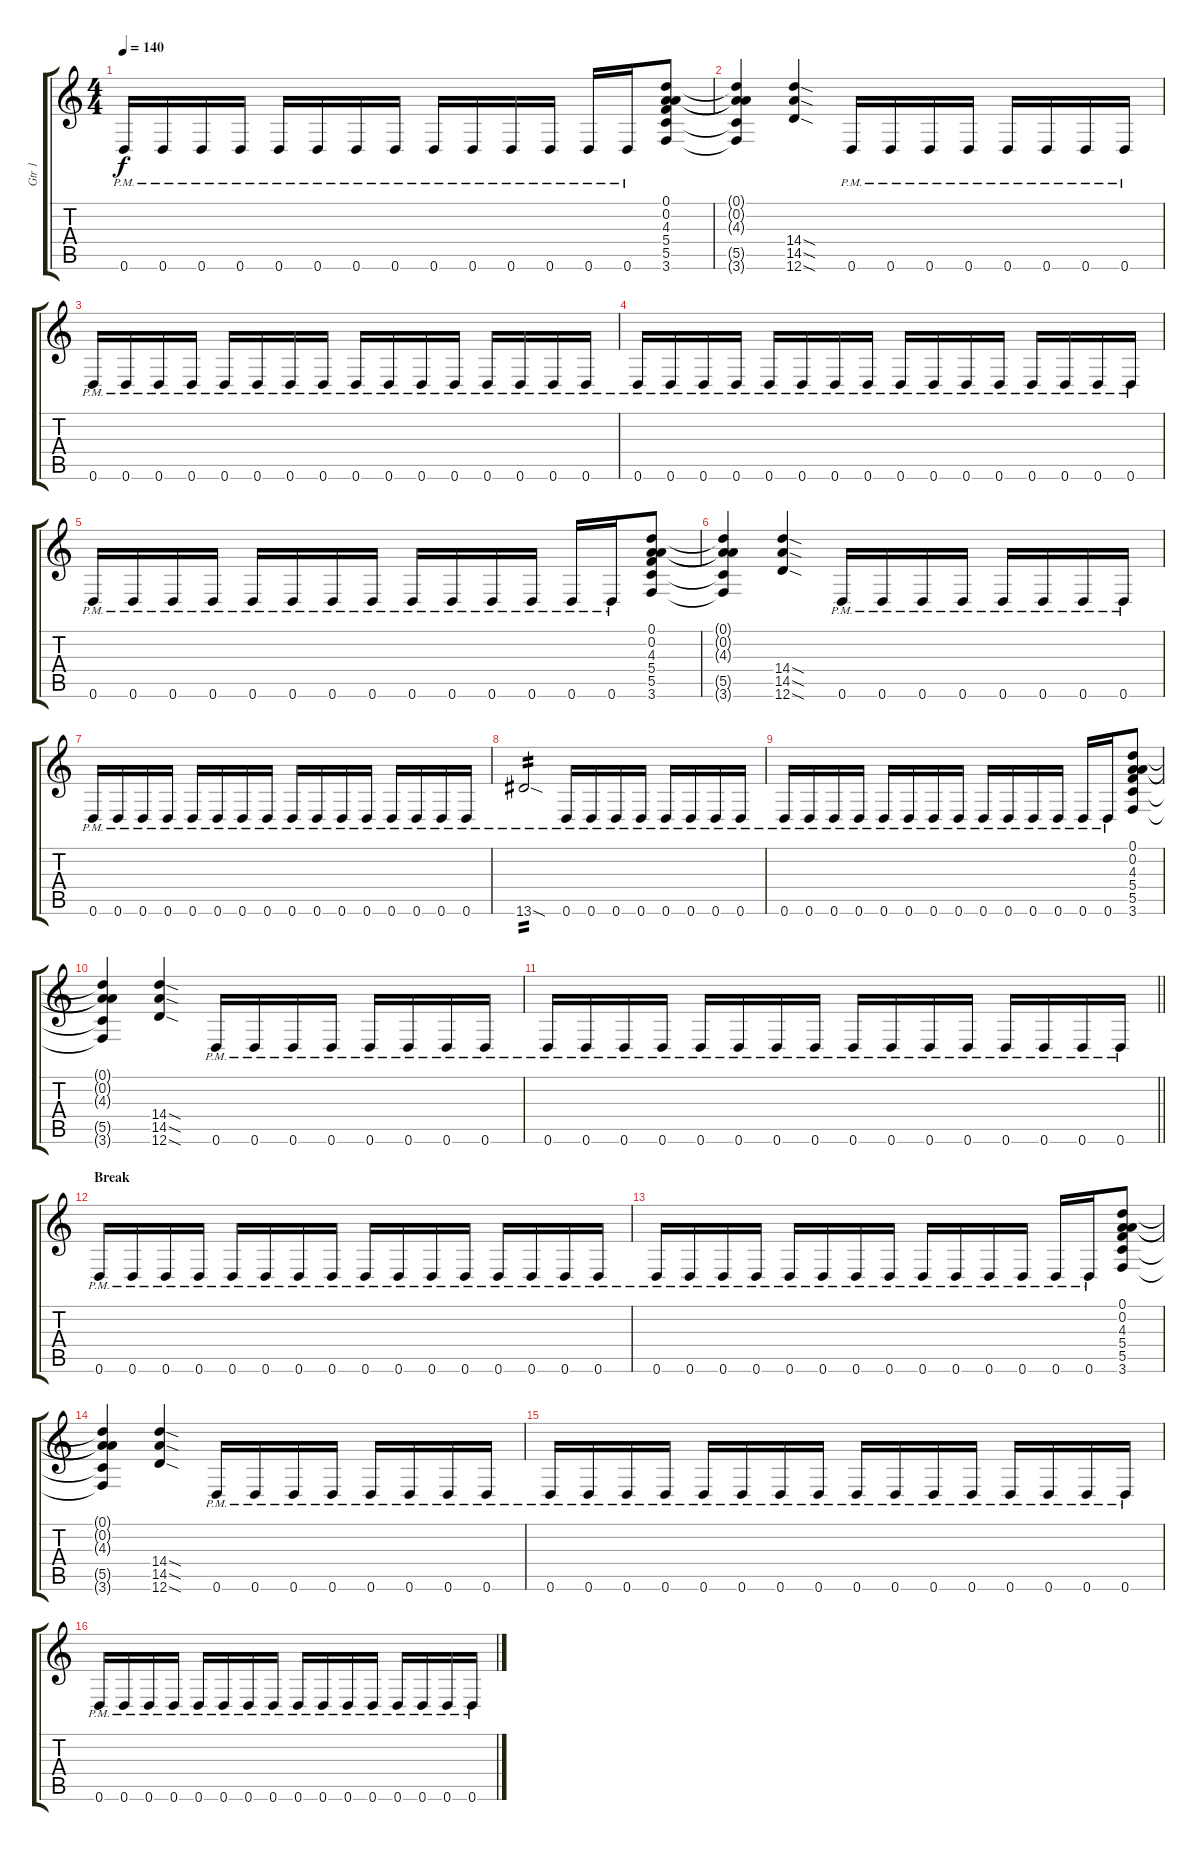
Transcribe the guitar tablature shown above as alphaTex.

\track ("Gtr 1" "Gtr 1") {instrument distortionguitar}
\staff {score tabs}
\tuning (D4 A3 F3 C3 G2 D2) {hide}
\ts (4 4)
\tempo 140
\clef g2
\ks c
0.6{pm}.16{dy f} 0.6{pm}.16 0.6{pm}.16 0.6{pm}.16 0.6{pm}.16 0.6{pm}.16 0.6{pm}.16 0.6{pm}.16 0.6{pm}.16 0.6{pm}.16 0.6{pm}.16 0.6{pm}.16 0.6{pm}.16 0.6{pm}.16 (0.1 0.2 4.3 5.4 5.5 3.6).8 |
(0.1{t} 0.2{t} 4.3{t} 5.5{t} 3.6{t}).4 (14.4{sod} 14.5{sod} 12.6{sod}).4 0.6{pm}.16 0.6{pm}.16 0.6{pm}.16 0.6{pm}.16 0.6{pm}.16 0.6{pm}.16 0.6{pm}.16 0.6{pm}.16 |
0.6{pm}.16 0.6{pm}.16 0.6{pm}.16 0.6{pm}.16 0.6{pm}.16 0.6{pm}.16 0.6{pm}.16 0.6{pm}.16 0.6{pm}.16 0.6{pm}.16 0.6{pm}.16 0.6{pm}.16 0.6{pm}.16 0.6{pm}.16 0.6{pm}.16 0.6{pm}.16 |
0.6{pm}.16 0.6{pm}.16 0.6{pm}.16 0.6{pm}.16 0.6{pm}.16 0.6{pm}.16 0.6{pm}.16 0.6{pm}.16 0.6{pm}.16 0.6{pm}.16 0.6{pm}.16 0.6{pm}.16 0.6{pm}.16 0.6{pm}.16 0.6{pm}.16 0.6{pm}.16 |
0.6{pm}.16 0.6{pm}.16 0.6{pm}.16 0.6{pm}.16 0.6{pm}.16 0.6{pm}.16 0.6{pm}.16 0.6{pm}.16 0.6{pm}.16 0.6{pm}.16 0.6{pm}.16 0.6{pm}.16 0.6{pm}.16 0.6{pm}.16 (0.1 0.2 4.3 5.4 5.5 3.6).8 |
(0.1{t} 0.2{t} 4.3{t} 5.5{t} 3.6{t}).4 (14.4{sod} 14.5{sod} 12.6{sod}).4 0.6{pm}.16 0.6{pm}.16 0.6{pm}.16 0.6{pm}.16 0.6{pm}.16 0.6{pm}.16 0.6{pm}.16 0.6{pm}.16 |
0.6{pm}.16 0.6{pm}.16 0.6{pm}.16 0.6{pm}.16 0.6{pm}.16 0.6{pm}.16 0.6{pm}.16 0.6{pm}.16 0.6{pm}.16 0.6{pm}.16 0.6{pm}.16 0.6{pm}.16 0.6{pm}.16 0.6{pm}.16 0.6{pm}.16 0.6{pm}.16 |
13.6{sod pm}.2{tp 2} 0.6{pm}.16 0.6{pm}.16 0.6{pm}.16 0.6{pm}.16 0.6{pm}.16 0.6{pm}.16 0.6{pm}.16 0.6{pm}.16 |
0.6{pm}.16 0.6{pm}.16 0.6{pm}.16 0.6{pm}.16 0.6{pm}.16 0.6{pm}.16 0.6{pm}.16 0.6{pm}.16 0.6{pm}.16 0.6{pm}.16 0.6{pm}.16 0.6{pm}.16 0.6{pm}.16 0.6{pm}.16 (0.1 0.2 4.3 5.4 5.5 3.6).8 |
(0.1{t} 0.2{t} 4.3{t} 5.5{t} 3.6{t}).4 (14.4{sod} 14.5{sod} 12.6{sod}).4 0.6{pm}.16 0.6{pm}.16 0.6{pm}.16 0.6{pm}.16 0.6{pm}.16 0.6{pm}.16 0.6{pm}.16 0.6{pm}.16 |
\barLineRight lightlight
0.6{pm}.16 0.6{pm}.16 0.6{pm}.16 0.6{pm}.16 0.6{pm}.16 0.6{pm}.16 0.6{pm}.16 0.6{pm}.16 0.6{pm}.16 0.6{pm}.16 0.6{pm}.16 0.6{pm}.16 0.6{pm}.16 0.6{pm}.16 0.6{pm}.16 0.6{pm}.16 |
\section ("" "Break")
0.6{pm}.16 0.6{pm}.16 0.6{pm}.16 0.6{pm}.16 0.6{pm}.16 0.6{pm}.16 0.6{pm}.16 0.6{pm}.16 0.6{pm}.16 0.6{pm}.16 0.6{pm}.16 0.6{pm}.16 0.6{pm}.16 0.6{pm}.16 0.6{pm}.16 0.6{pm}.16 |
0.6{pm}.16 0.6{pm}.16 0.6{pm}.16 0.6{pm}.16 0.6{pm}.16 0.6{pm}.16 0.6{pm}.16 0.6{pm}.16 0.6{pm}.16 0.6{pm}.16 0.6{pm}.16 0.6{pm}.16 0.6{pm}.16 0.6{pm}.16 (0.1 0.2 4.3 5.4 5.5 3.6).8 |
(0.1{t} 0.2{t} 4.3{t} 5.5{t} 3.6{t}).4 (14.4{sod} 14.5{sod} 12.6{sod}).4 0.6{pm}.16 0.6{pm}.16 0.6{pm}.16 0.6{pm}.16 0.6{pm}.16 0.6{pm}.16 0.6{pm}.16 0.6{pm}.16 |
0.6{pm}.16 0.6{pm}.16 0.6{pm}.16 0.6{pm}.16 0.6{pm}.16 0.6{pm}.16 0.6{pm}.16 0.6{pm}.16 0.6{pm}.16 0.6{pm}.16 0.6{pm}.16 0.6{pm}.16 0.6{pm}.16 0.6{pm}.16 0.6{pm}.16 0.6{pm}.16 |
0.6{pm}.16 0.6{pm}.16 0.6{pm}.16 0.6{pm}.16 0.6{pm}.16 0.6{pm}.16 0.6{pm}.16 0.6{pm}.16 0.6{pm}.16 0.6{pm}.16 0.6{pm}.16 0.6{pm}.16 0.6{pm}.16 0.6{pm}.16 0.6{pm}.16 0.6{pm}.16
